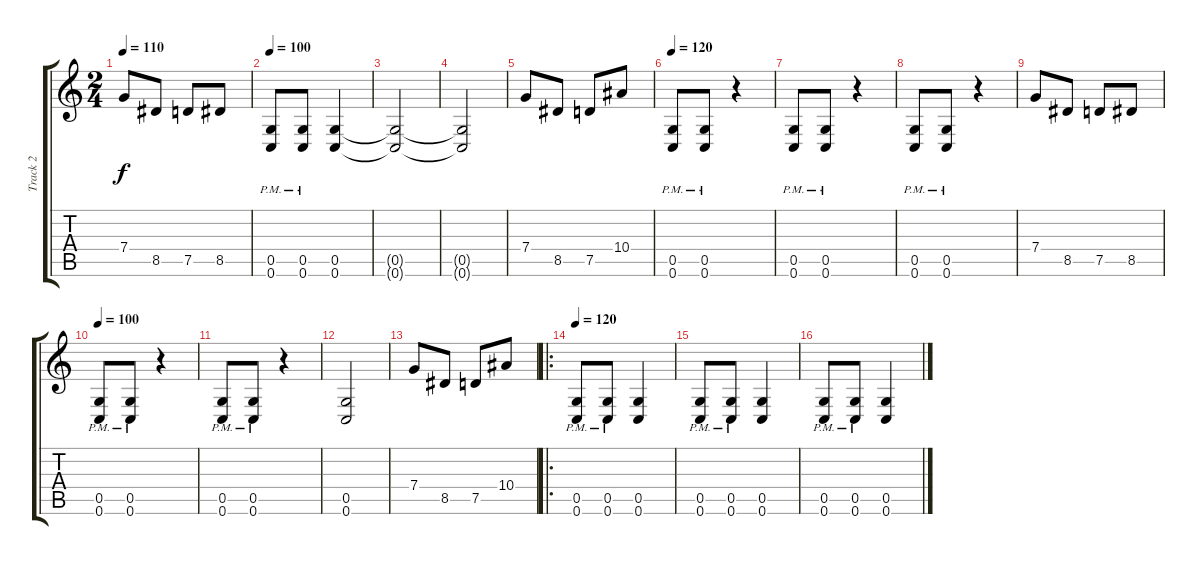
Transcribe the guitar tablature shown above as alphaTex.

\track ("Track 2" "Track 2") {instrument distortionguitar}
\staff {score tabs}
\tuning (D4 A3 F3 C3 G2 C2) {hide}
\ts (2 4)
\tempo 110
\clef g2
\ks c
7.4.8{dy f} 8.5.8 7.5.8 8.5.8 |
\tempo 100
(0.5{pm} 0.6{pm}).8 (0.5{pm} 0.6{pm}).8 (0.5 0.6).4 |
(0.5{t} 0.6{t}).2 |
(0.5{t} 0.6{t}).2 |
7.4.8 8.5.8 7.5.8 10.4.8 |
\tempo 100
\tempo 120
(0.5{pm} 0.6{pm}).8 (0.5{pm} 0.6{pm}).8 r.4 |
(0.5{pm} 0.6{pm}).8 (0.5{pm} 0.6{pm}).8 r.4 |
(0.5{pm} 0.6{pm}).8 (0.5{pm} 0.6{pm}).8 r.4 |
7.4.8 8.5.8 7.5.8 8.5.8 |
\tempo 100
(0.5{pm} 0.6{pm}).8 (0.5{pm} 0.6{pm}).8 r.4 |
(0.5{pm} 0.6{pm}).8 (0.5{pm} 0.6{pm}).8 r.4 |
(0.5 0.6).2 |
7.4.8 8.5.8 7.5.8 10.4.8 |
\ro
\tempo 120
(0.5{pm} 0.6{pm}).8 (0.5{pm} 0.6{pm}).8 (0.5 0.6).4 |
(0.5{pm} 0.6{pm}).8 (0.5{pm} 0.6{pm}).8 (0.5 0.6).4 |
(0.5{pm} 0.6{pm}).8 (0.5{pm} 0.6{pm}).8 (0.5 0.6).4
